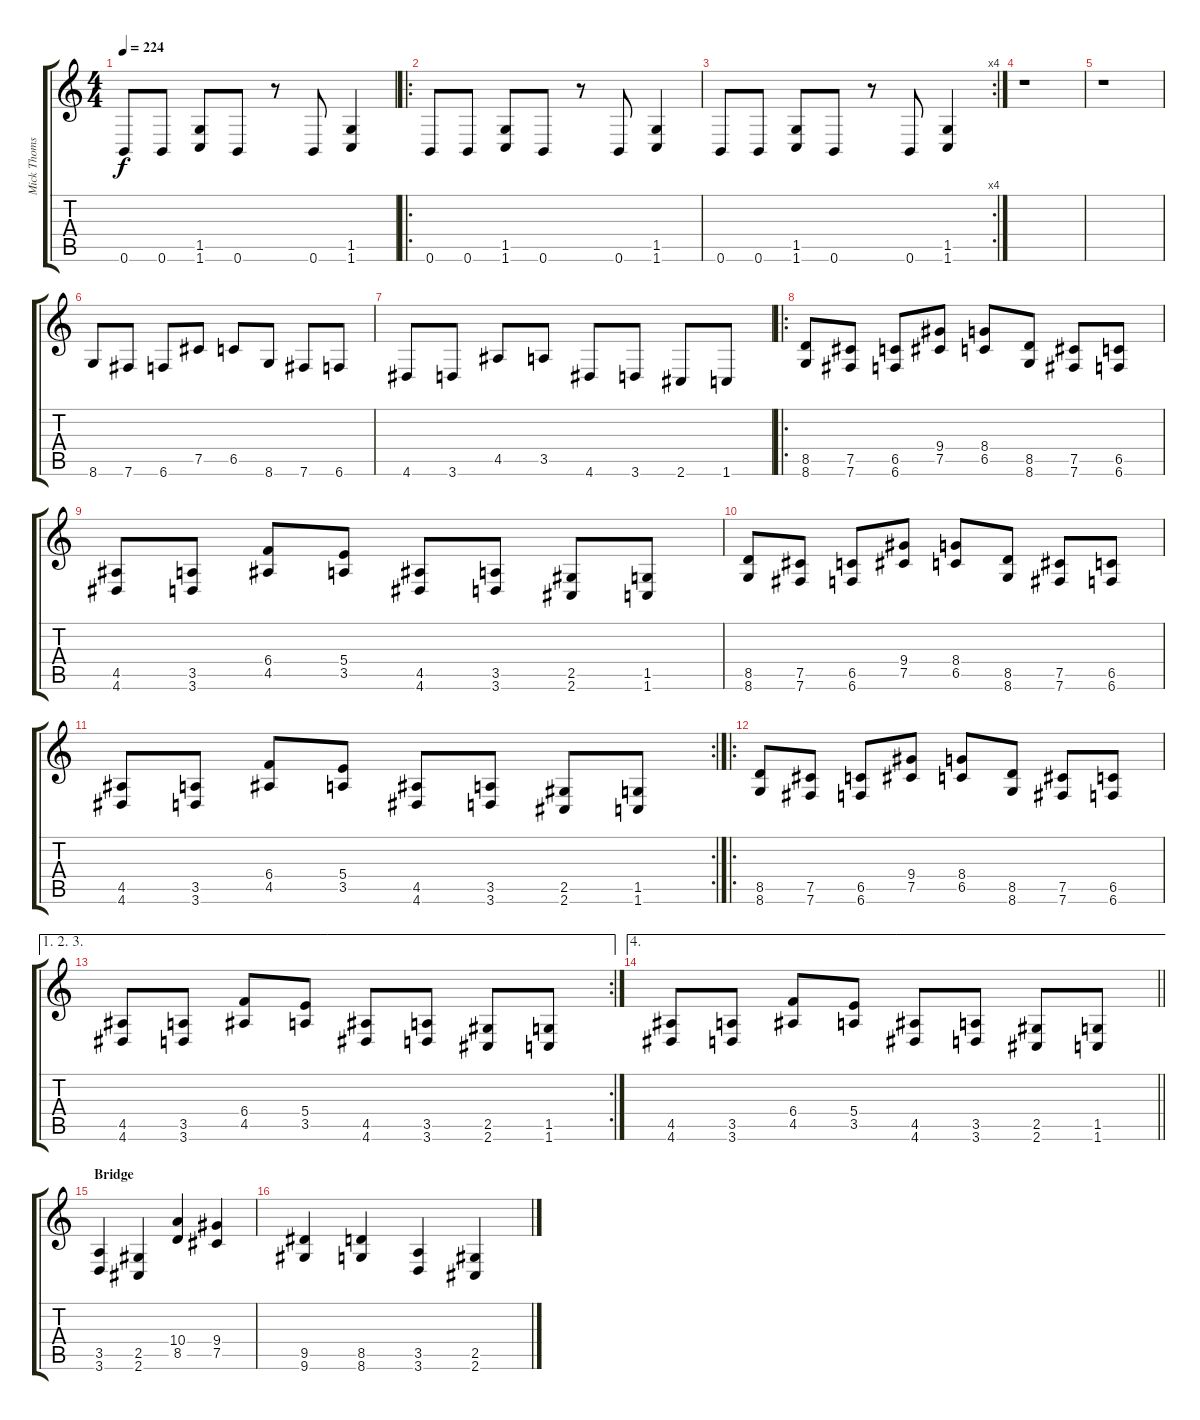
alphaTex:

\track ("Mick Thomson" "Mick Thoms") {instrument overdrivenguitar}
\staff {score tabs}
\tuning (Db4 Ab3 E3 B2 Gb2 B1) {hide}
\ts (4 4)
\tempo 224
\clef g2
\ks c
0.6.8{dy f} 0.6.8 (1.5 1.6).8 0.6.8 r.8 0.6.8 (1.5 1.6).4 |
\ro
0.6.8 0.6.8 (1.5 1.6).8 0.6.8 r.8 0.6.8 (1.5 1.6).4 |
\rc 4
0.6.8 0.6.8 (1.5 1.6).8 0.6.8 r.8 0.6.8 (1.5 1.6).4 |
r.1 |
r.1 |
8.6.8 7.6.8 6.6.8 7.5.8 6.5.8 8.6.8 7.6.8 6.6.8 |
4.6.8 3.6.8 4.5.8 3.5.8 4.6.8 3.6.8 2.6.8 1.6.8 |
\ro
(8.5 8.6).8 (7.5 7.6).8 (6.5 6.6).8 (9.4 7.5).8 (8.4 6.5).8 (8.5 8.6).8 (7.5 7.6).8 (6.5 6.6).8 |
(4.5 4.6).8 (3.5 3.6).8 (6.4 4.5).8 (5.4 3.5).8 (4.5 4.6).8 (3.5 3.6).8 (2.5 2.6).8 (1.5 1.6).8 |
(8.5 8.6).8 (7.5 7.6).8 (6.5 6.6).8 (9.4 7.5).8 (8.4 6.5).8 (8.5 8.6).8 (7.5 7.6).8 (6.5 6.6).8 |
\rc 2
(4.5 4.6).8 (3.5 3.6).8 (6.4 4.5).8 (5.4 3.5).8 (4.5 4.6).8 (3.5 3.6).8 (2.5 2.6).8 (1.5 1.6).8 |
\ro
(8.5 8.6).8{instrument electricguitarmuted} (7.5 7.6).8 (6.5 6.6).8 (9.4 7.5).8 (8.4 6.5).8 (8.5 8.6).8 (7.5 7.6).8 (6.5 6.6).8 |
\ae (1 2 3)
\rc 2
(4.5 4.6).8 (3.5 3.6).8 (6.4 4.5).8 (5.4 3.5).8 (4.5 4.6).8 (3.5 3.6).8 (2.5 2.6).8 (1.5 1.6).8 |
\ae 4
\barLineRight lightlight
(4.5 4.6).8 (3.5 3.6).8 (6.4 4.5).8 (5.4 3.5).8 (4.5 4.6).8 (3.5 3.6).8 (2.5 2.6).8 (1.5 1.6).8 |
\section ("" "Bridge")
(3.5 3.6).4{instrument distortionguitar} (2.5 2.6).4 (10.4 8.5).4 (9.4 7.5).4 |
(9.5 9.6).4 (8.5 8.6).4 (3.5 3.6).4 (2.5 2.6).4
